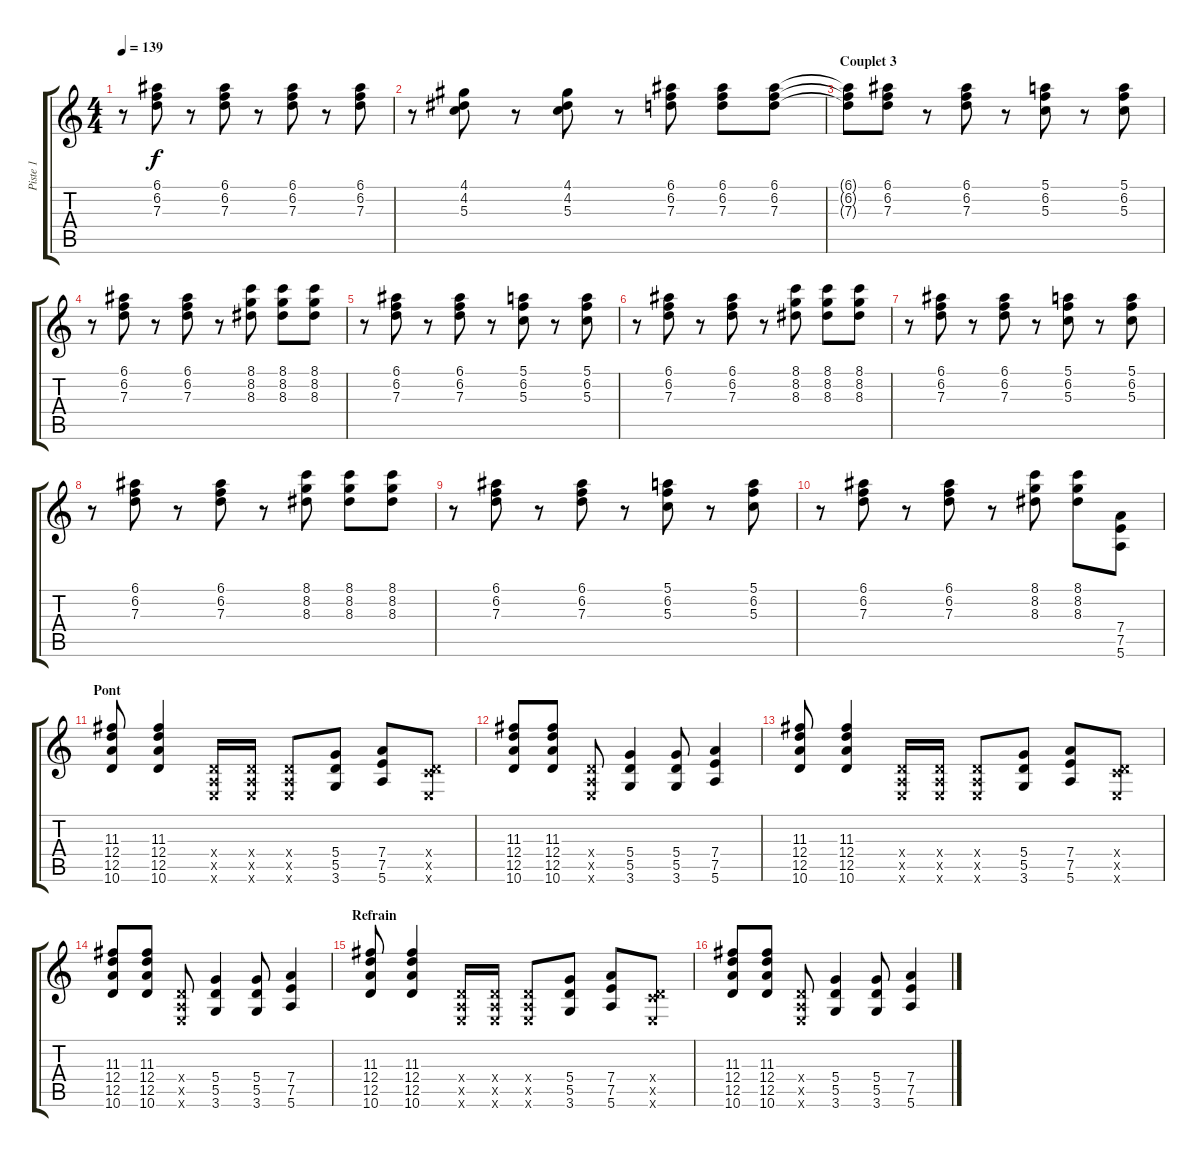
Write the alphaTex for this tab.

\track ("Piste 1" "Piste 1") {instrument distortionguitar}
\staff {score tabs}
\tuning (E4 B3 G3 D3 A2 E2) {hide}
\ts (4 4)
\tempo 139
\clef g2
\ks c
r.8{dy f} (6.1 6.2 7.3).8 r.8 (6.1 6.2 7.3).8 r.8 (6.1 6.2 7.3).8 r.8 (6.1 6.2 7.3).8 |
r.8 (4.1 4.2 5.3).8 r.8 (4.1 4.2 5.3).8 r.8 (6.1 6.2 7.3).8 (6.1 6.2 7.3).8 (6.1 6.2 7.3).8 |
\section ("" "Couplet 3")
(6.1{t} 6.2{t} 7.3{t}).8 (6.1 6.2 7.3).8 r.8 (6.1 6.2 7.3).8 r.8 (5.1 6.2 5.3).8 r.8 (5.1 6.2 5.3).8 |
r.8 (6.1 6.2 7.3).8 r.8 (6.1 6.2 7.3).8 r.8 (8.1 8.2 8.3).8 (8.1 8.2 8.3).8 (8.1 8.2 8.3).8 |
r.8 (6.1 6.2 7.3).8 r.8 (6.1 6.2 7.3).8 r.8 (5.1 6.2 5.3).8 r.8 (5.1 6.2 5.3).8 |
r.8 (6.1 6.2 7.3).8 r.8 (6.1 6.2 7.3).8 r.8 (8.1 8.2 8.3).8 (8.1 8.2 8.3).8 (8.1 8.2 8.3).8 |
r.8 (6.1 6.2 7.3).8 r.8 (6.1 6.2 7.3).8 r.8 (5.1 6.2 5.3).8 r.8 (5.1 6.2 5.3).8 |
r.8 (6.1 6.2 7.3).8 r.8 (6.1 6.2 7.3).8 r.8 (8.1 8.2 8.3).8 (8.1 8.2 8.3).8 (8.1 8.2 8.3).8 |
r.8 (6.1 6.2 7.3).8 r.8 (6.1 6.2 7.3).8 r.8 (5.1 6.2 5.3).8 r.8 (5.1 6.2 5.3).8 |
r.8 (6.1 6.2 7.3).8 r.8 (6.1 6.2 7.3).8 r.8 (8.1 8.2 8.3).8 (8.1 8.2 8.3).8 (7.4 7.5 5.6).8 |
\section ("" "Pont")
(11.3 12.4 12.5 10.6).8 (11.3 12.4 12.5 10.6).4 (0.4{x} 0.5{x} 0.6{x}).16 (0.4{x} 0.5{x} 0.6{x}).16 (0.4{x} 0.5{x} 0.6{x}).8 (5.4 5.5 3.6).8 (7.4 7.5 5.6).8 (0.4{x} 3.5{x} 0.6{x}).8 |
(11.3 12.4 12.5 10.6).8 (11.3 12.4 12.5 10.6).8 (0.4{x} 0.5{x} 0.6{x}).8 (5.4 5.5 3.6).4 (5.4 5.5 3.6).8 (7.4 7.5 5.6).4 |
(11.3 12.4 12.5 10.6).8 (11.3 12.4 12.5 10.6).4 (0.4{x} 0.5{x} 0.6{x}).16 (0.4{x} 0.5{x} 0.6{x}).16 (0.4{x} 0.5{x} 0.6{x}).8 (5.4 5.5 3.6).8 (7.4 7.5 5.6).8 (0.4{x} 3.5{x} 0.6{x}).8 |
(11.3 12.4 12.5 10.6).8 (11.3 12.4 12.5 10.6).8 (0.4{x} 0.5{x} 0.6{x}).8 (5.4 5.5 3.6).4 (5.4 5.5 3.6).8 (7.4 7.5 5.6).4 |
\section ("" "Refrain")
(11.3 12.4 12.5 10.6).8 (11.3 12.4 12.5 10.6).4 (0.4{x} 0.5{x} 0.6{x}).16 (0.4{x} 0.5{x} 0.6{x}).16 (0.4{x} 0.5{x} 0.6{x}).8 (5.4 5.5 3.6).8 (7.4 7.5 5.6).8 (0.4{x} 3.5{x} 0.6{x}).8 |
(11.3 12.4 12.5 10.6).8 (11.3 12.4 12.5 10.6).8 (0.4{x} 0.5{x} 0.6{x}).8 (5.4 5.5 3.6).4 (5.4 5.5 3.6).8 (7.4 7.5 5.6).4
